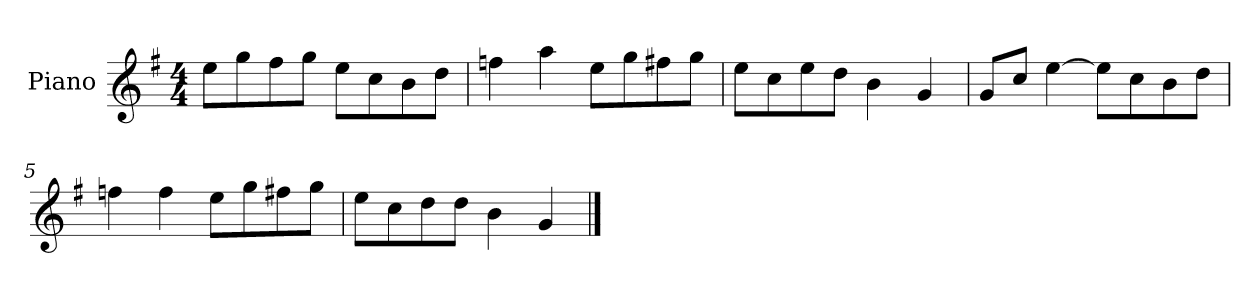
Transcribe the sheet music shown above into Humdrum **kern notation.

**kern
*part1
*staff1
*I"Piano
*I'P-no
*clefG2
*k[f#]
*M4/4
*MM90
=1
8ee\L
8gg\
8ff#\
8gg\J
8ee\L
8cc\
8b\
8dd\J
=2
4ffn\
4aa\
8ee\L
8gg\
8ff#X\
8gg\J
=3
8ee\L
8cc\
8ee\
8dd\J
4b\
4g/
=4
8g/L
8cc/J
[4ee\
8ee\L]
8cc\
8b\
8dd\J
=5
4ffn\
4ff\
8ee\L
8gg\
8ff#X\
8gg\J
!!LO:LB:g=z
=6
8ee\L
8cc\
8dd\
8dd\J
4b\
4g/
==
*-
